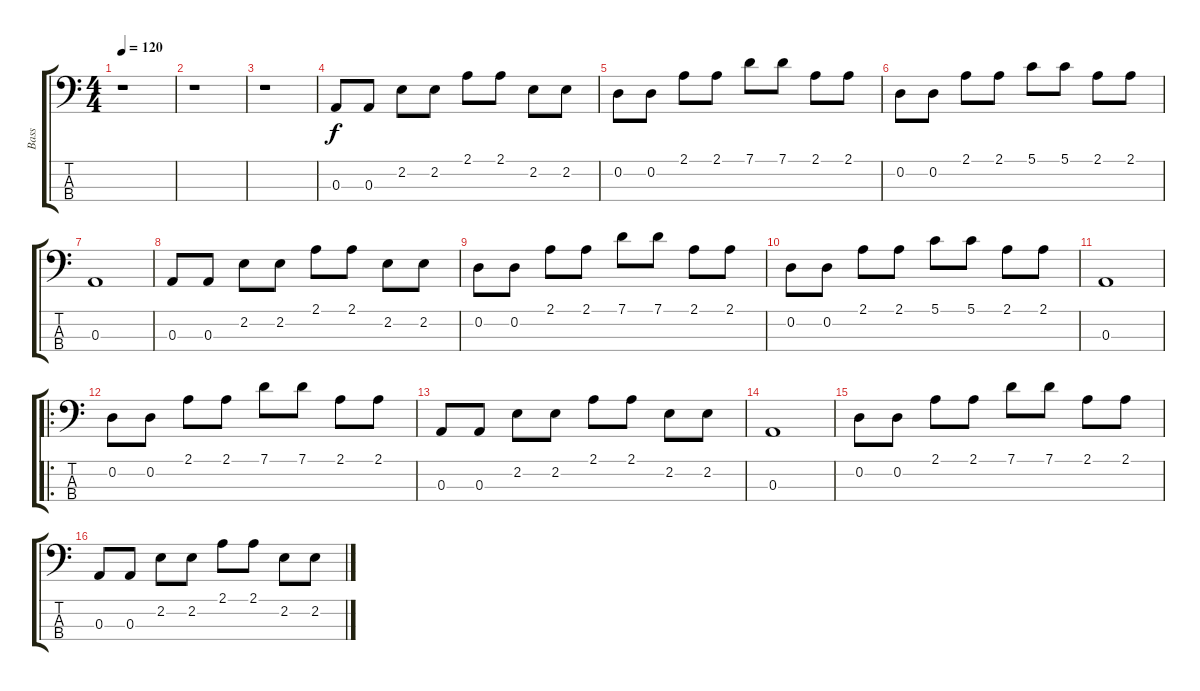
\track ("Bass" "Bass") {instrument electricbasspick}
\staff {score tabs}
\tuning (G2 D2 A1 E1) {hide}
\ts (4 4)
\tempo 120
\clef f4
\ks c
r.1{dy f instrument electricbasspick} |
r.1 |
r.1 |
0.3.8 0.3.8 2.2.8 2.2.8 2.1.8 2.1.8 2.2.8 2.2.8 |
0.2.8 0.2.8 2.1.8 2.1.8 7.1.8 7.1.8 2.1.8 2.1.8 |
0.2.8 0.2.8 2.1.8 2.1.8 5.1.8 5.1.8 2.1.8 2.1.8 |
0.3.1 |
0.3.8 0.3.8 2.2.8 2.2.8 2.1.8 2.1.8 2.2.8 2.2.8 |
0.2.8 0.2.8 2.1.8 2.1.8 7.1.8 7.1.8 2.1.8 2.1.8 |
0.2.8 0.2.8 2.1.8 2.1.8 5.1.8 5.1.8 2.1.8 2.1.8 |
0.3.1 |
\ro
0.2.8 0.2.8 2.1.8 2.1.8 7.1.8 7.1.8 2.1.8 2.1.8 |
0.3.8 0.3.8 2.2.8 2.2.8 2.1.8 2.1.8 2.2.8 2.2.8 |
0.3.1 |
0.2.8 0.2.8 2.1.8 2.1.8 7.1.8 7.1.8 2.1.8 2.1.8 |
0.3.8 0.3.8 2.2.8 2.2.8 2.1.8 2.1.8 2.2.8 2.2.8
